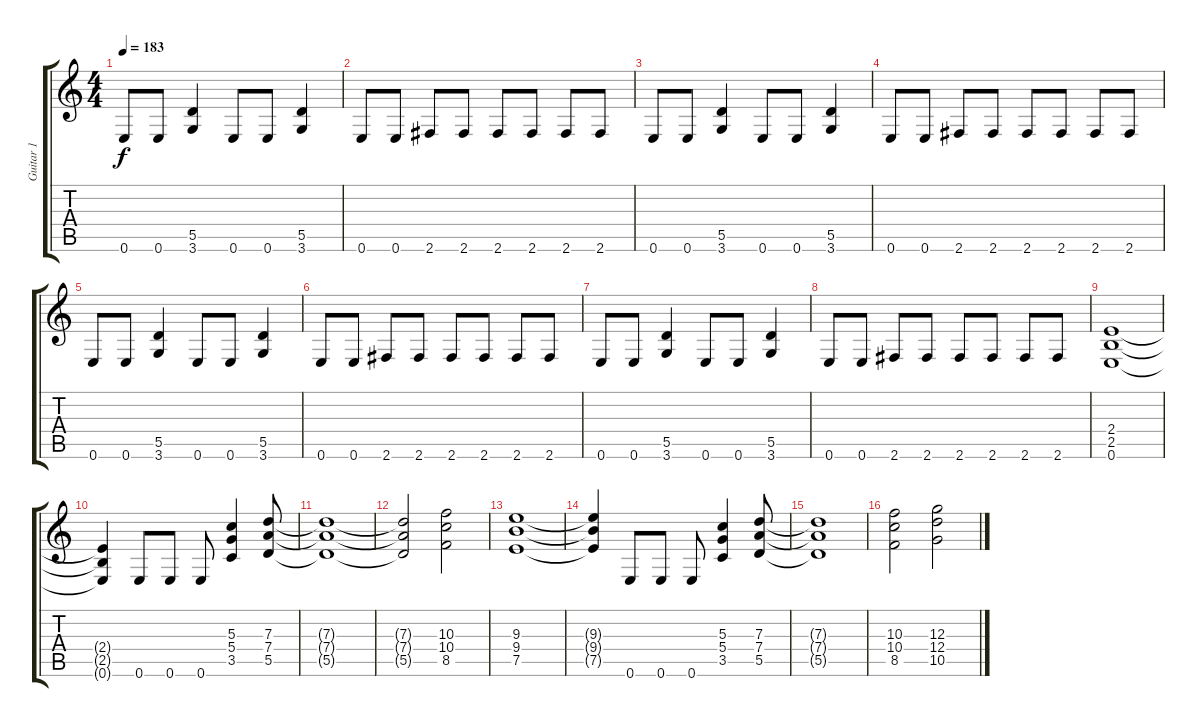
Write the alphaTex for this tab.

\track ("Guitar 1" "Guitar 1") {instrument distortionguitar}
\staff {score tabs}
\tuning (E4 B3 G3 D3 A2 E2) {hide}
\ts (4 4)
\tempo 183
\clef g2
\ks c
0.6.8{dy f} 0.6.8 (5.5 3.6).4 0.6.8 0.6.8 (5.5 3.6).4 |
0.6.8 0.6.8 2.6.8 2.6.8 2.6.8 2.6.8 2.6.8 2.6.8 |
0.6.8 0.6.8 (5.5 3.6).4 0.6.8 0.6.8 (5.5 3.6).4 |
0.6.8 0.6.8 2.6.8 2.6.8 2.6.8 2.6.8 2.6.8 2.6.8 |
0.6.8 0.6.8 (5.5 3.6).4 0.6.8 0.6.8 (5.5 3.6).4 |
0.6.8 0.6.8 2.6.8 2.6.8 2.6.8 2.6.8 2.6.8 2.6.8 |
0.6.8 0.6.8 (5.5 3.6).4 0.6.8 0.6.8 (5.5 3.6).4 |
0.6.8 0.6.8 2.6.8 2.6.8 2.6.8 2.6.8 2.6.8 2.6.8 |
(2.4 2.5 0.6).1 |
(2.4{t} 2.5{t} 0.6{t}).4 0.6.8 0.6.8 0.6.8 (5.3 5.4 3.5).4 (7.3 7.4 5.5).8 |
(7.3{t} 7.4{t} 5.5{t}).1 |
(7.3{t} 7.4{t} 5.5{t}).2 (10.3 10.4 8.5).2 |
(9.3 9.4 7.5).1 |
(9.3{t} 9.4{t} 7.5{t}).4 0.6.8 0.6.8 0.6.8 (5.3 5.4 3.5).4 (7.3 7.4 5.5).8 |
(7.3{t} 7.4{t} 5.5{t}).1 |
(10.3 10.4 8.5).2 (12.3 12.4 10.5).2
